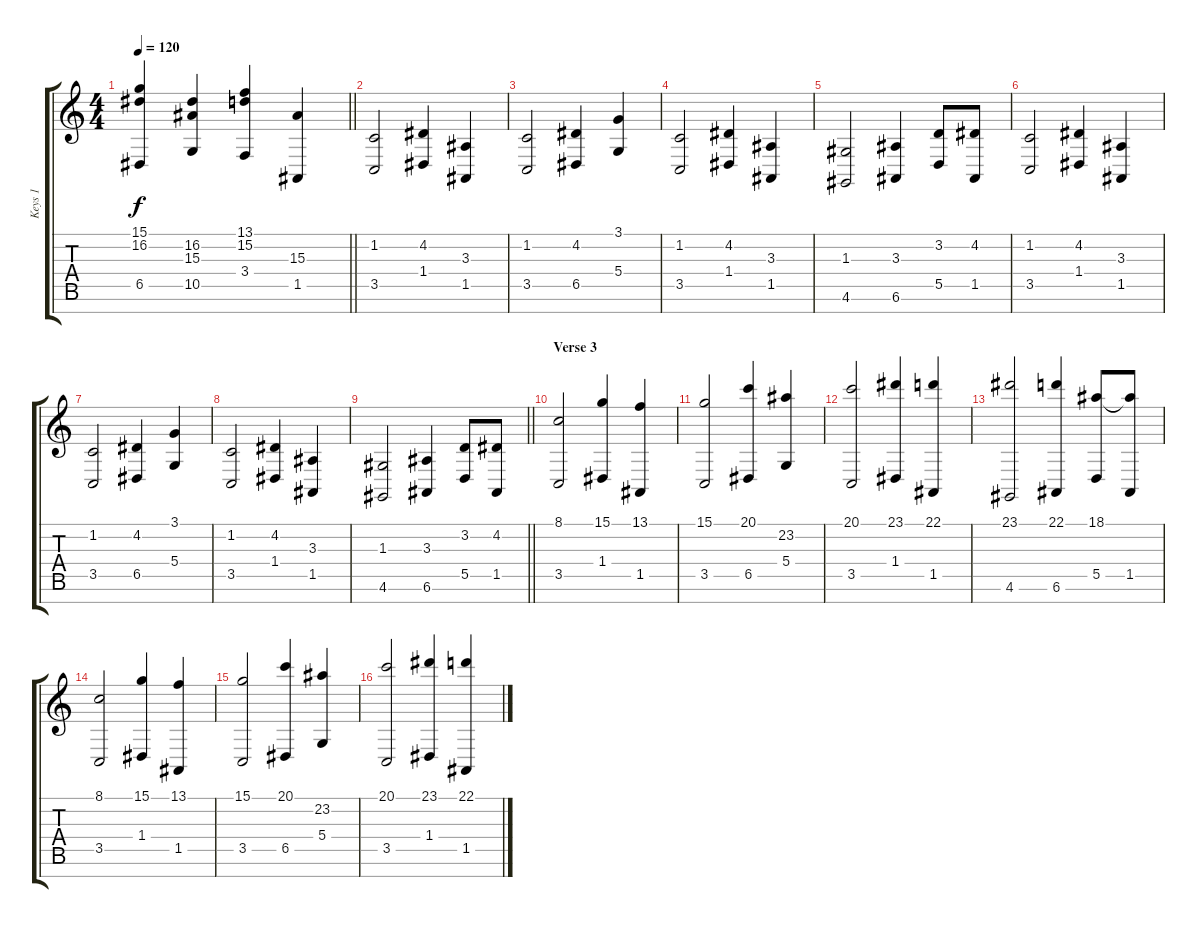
\track ("Keys 1" "Keys 1") {instrument stringensemble1}
\staff {score tabs}
\tuning (E4 B3 G3 D3 A2 E2 B1) {hide}
\ts (4 4)
\tempo 120
\clef g2
\barLineRight lightlight
\ks c
(15.1 16.2 6.5).4{dy f} (16.2 15.3 10.5).4 (13.1 15.2 3.4).4 (15.3 1.5).4 |
\section ("" "")
(1.2 3.5).2 (4.2 1.4).4 (3.3 1.5).4 |
(1.2 3.5).2 (4.2 6.5).4 (3.1 5.4).4 |
(1.2 3.5).2 (4.2 1.4).4 (3.3 1.5).4 |
(1.3 4.6).2 (3.3 6.6).4 (3.2 5.5).8 (4.2 1.5).8 |
(1.2 3.5).2 (4.2 1.4).4 (3.3 1.5).4 |
(1.2 3.5).2 (4.2 6.5).4 (3.1 5.4).4 |
(1.2 3.5).2 (4.2 1.4).4 (3.3 1.5).4 |
\barLineRight lightlight
(1.3 4.6).2 (3.3 6.6).4 (3.2 5.5).8 (4.2 1.5).8 |
\section ("" "Verse 3")
(8.1 3.5).2 (15.1 1.4).4 (13.1 1.5).4 |
(15.1 3.5).2 (20.1 6.5).4 (23.2 5.4).4 |
(20.1 3.5).2 (23.1 1.4).4 (22.1 1.5).4 |
(23.1 4.6).2 (22.1 6.6).4 (18.1 5.5).8 (18.1{t} 1.5).8 |
(8.1 3.5).2 (15.1 1.4).4 (13.1 1.5).4 |
(15.1 3.5).2 (20.1 6.5).4 (23.2 5.4).4 |
(20.1 3.5).2 (23.1 1.4).4 (22.1 1.5).4
